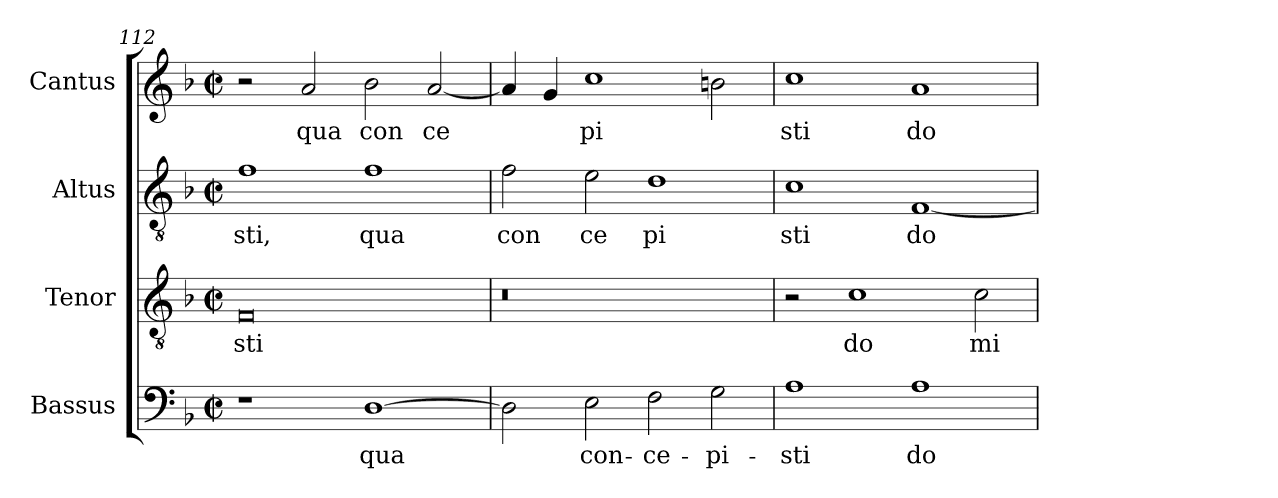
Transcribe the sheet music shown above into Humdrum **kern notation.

**kern	**text	**kern	**text	**kern	**text	**kern	**text
*part4	*part4	*part3	*part3	*part2	*part2	*part1	*part1
*staff4	*staff4	*staff3	*staff3	*staff2	*staff2	*staff1	*staff1
*I"Bassus	*	*I"Tenor	*	*I"Altus	*	*I"Cantus	*
*clefF4	*	*clefGv2	*	*clefGv2	*	*clefG2	*
*k[b-]	*	*k[b-]	*	*k[b-]	*	*k[b-]	*
*F:	*	*F:	*	*F:	*	*F:	*
*M2/2	*	*M2/2	*	*M2/2	*	*M2/2	*
*met(c|)	*	*met(c|)	*	*met(c|)	*	*met(c|)	*
=112	=112	=112	=112	=112	=112	=112	=112
!	!	!	!LO:LY:b:cj	!	!LO:LY:b:cj	!	!
1r	.	0F	sti	1f	sti,	2r	.
!	!	!	!	!	!	!	!LO:LY:b:cj
.	.	.	.	.	.	2a/	qua
!	!LO:LY:b	!	!	!	!LO:LY:b:cj	!	!LO:LY:b:cj
[>1D	qua	.	.	1f	qua	2b-\	con
!	!	!	!	!	!	!	!LO:LY:b:cj
.	.	.	.	.	.	[<2a/	ce
=113	=113	=113	=113	=113	=113	=113	=113
!	!	!	!	!	!LO:LY:b:cj	!	!
2D\]	.	0r	.	2f\	con	4a/]	.
.	.	.	.	.	.	4g/	.
!	!LO:LY:b:cj	!	!	!	!LO:LY:b:cj	!	!LO:LY:b:cj
2E\	con-	.	.	2e\	ce	1cc	pi
!	!LO:LY:b:cj	!	!	!	!LO:LY:b:cj	!	!
2F\	-ce-	.	.	1d	pi	.	.
!	!LO:LY:b:cj	!	!	!	!	!	!
2G\	-pi-	.	.	.	.	2b\	.
!!LO:LB:g=z
=114	=114	=114	=114	=114	=114	=114	=114
!	!LO:LY:b:cj	!	!	!	!LO:LY:b:cj	!	!LO:LY:b:cj
1A	-sti	2r	.	1c	sti	1cc	sti
!	!	!	!LO:LY:b:cj	!	!	!	!
.	.	1c	do	.	.	.	.
!	!LO:LY:b:cj	!	!	!	!LO:LY:b:cj	!	!LO:LY:b:cj
1A	do	.	.	[<1F	do	1a	do-
!	!	!	!LO:LY:b:cj	!	!	!	!
.	.	2c\	mi	.	.	.	.
=	=	=	=	=	=	=	=
*-	*-	*-	*-	*-	*-	*-	*-
